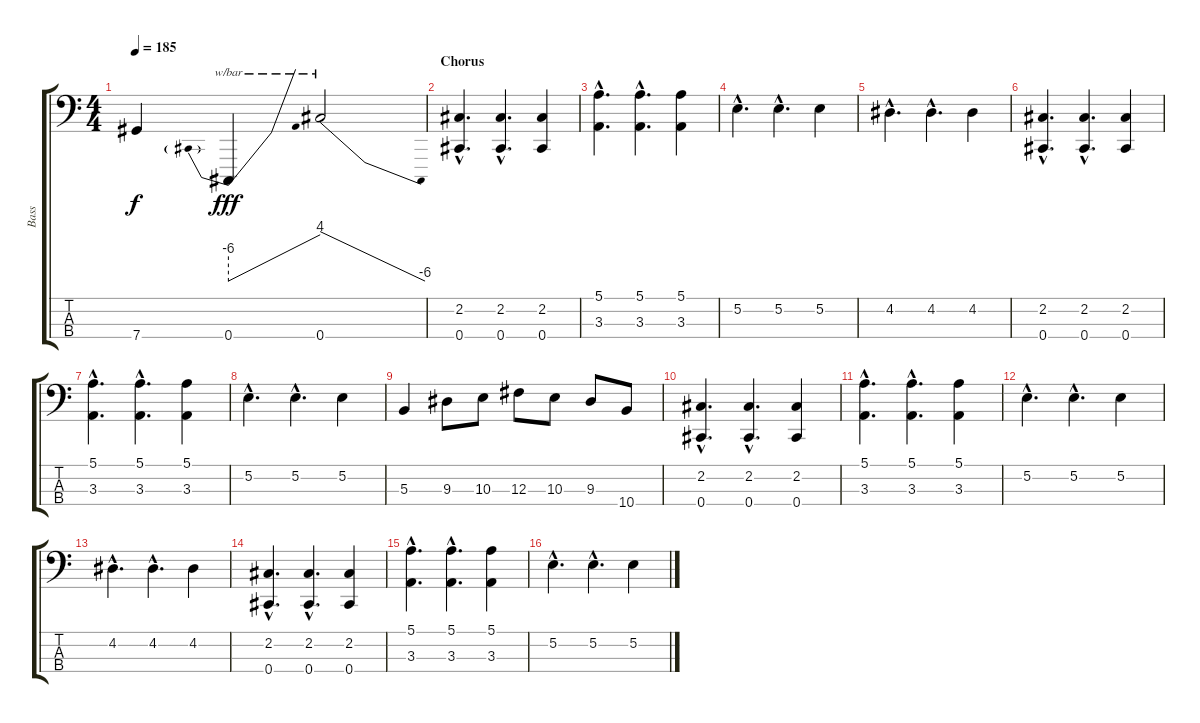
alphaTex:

\track ("Bass" "Bass") {instrument electricbassfinger}
\staff {score tabs}
\tuning (E2 B1 Gb1 Db1) {hide}
\ts (4 4)
\tempo 185
\clef f4
\ks c
7.4{t}.4{dy f} 0.4.4{tbe (predivedive default 0 -24 60 16) dy fff} 0.4.2{tbe (dive default 0 24 60 -24)} |
\section ("" "Chorus")
(2.2{hac} 0.4{hac}).4{d} (2.2{hac} 0.4{hac}).4{d} (2.2 0.4).4 |
(5.1{hac} 3.3{hac}).4{d} (5.1{hac} 3.3{hac}).4{d} (5.1 3.3).4 |
5.2{hac}.4{d} 5.2{hac}.4{d} 5.2.4 |
4.2{hac}.4{d} 4.2{hac}.4{d} 4.2.4 |
(2.2{hac} 0.4{hac}).4{d} (2.2{hac} 0.4{hac}).4{d} (2.2 0.4).4 |
(5.1{hac} 3.3{hac}).4{d} (5.1{hac} 3.3{hac}).4{d} (5.1 3.3).4 |
5.2{hac}.4{d} 5.2{hac}.4{d} 5.2.4 |
5.3.4 9.3.8 10.3.8 12.3.8 10.3.8 9.3.8 10.4.8 |
(2.2{hac} 0.4{hac}).4{d} (2.2{hac} 0.4{hac}).4{d} (2.2 0.4).4 |
(5.1{hac} 3.3{hac}).4{d} (5.1{hac} 3.3{hac}).4{d} (5.1 3.3).4 |
5.2{hac}.4{d} 5.2{hac}.4{d} 5.2.4 |
4.2{hac}.4{d} 4.2{hac}.4{d} 4.2.4 |
(2.2{hac} 0.4{hac}).4{d} (2.2{hac} 0.4{hac}).4{d} (2.2 0.4).4 |
(5.1{hac} 3.3{hac}).4{d} (5.1{hac} 3.3{hac}).4{d} (5.1 3.3).4 |
5.2{hac}.4{d} 5.2{hac}.4{d} 5.2.4
